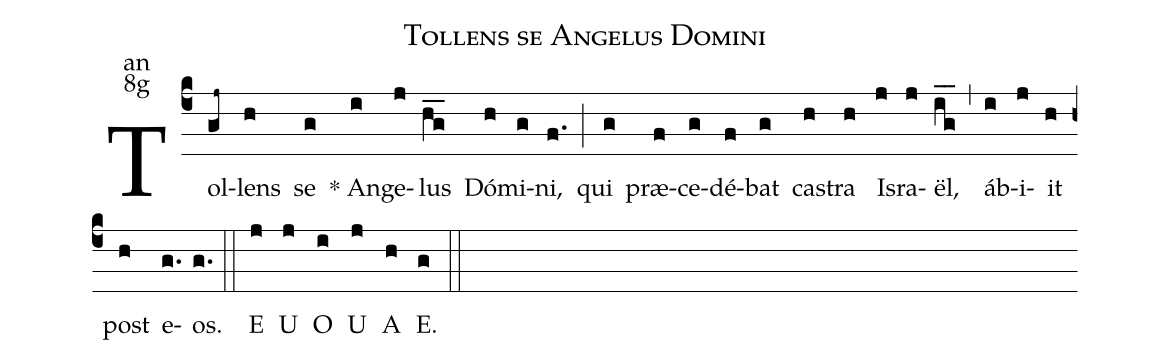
name:Tollens se Angelus Domini;
office-part:an;
mode:8g;
%%
(c4) Tol(gj~)lens(h) se(g) <sp>*</sp> An(i)ge(j)lus(hg__) Dó(h)mi(g)ni,(f.) (;)
qui(g) præ(f)ce(g)dé(f)bat(g) ca(h)stra(h) Is(j)ra(j)ël,(ig__) (,)
áb(i)i(j)it(h) post(h) e(g.)os.(g.)  (::)
<eu>  E(j) U(j) O(i) U(j) A(h) E.(g) </eu> (::)
